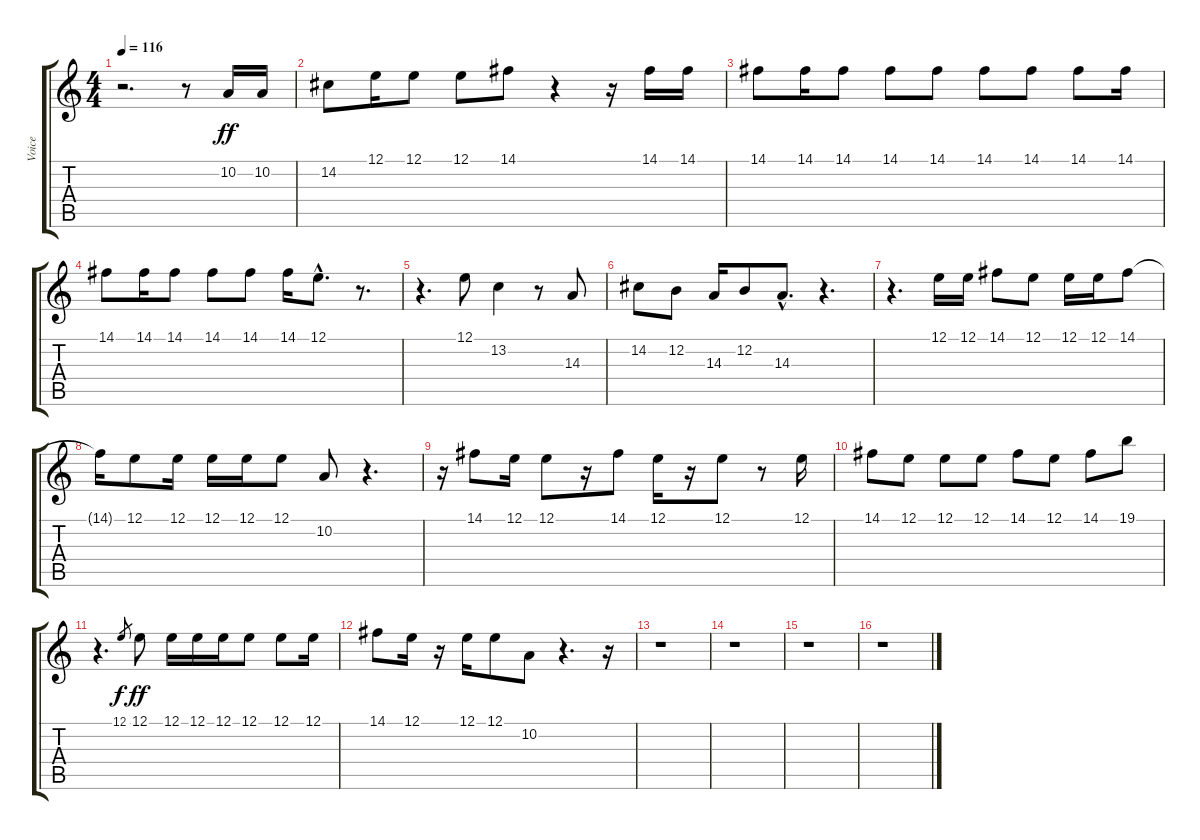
\track ("Voice" "Voice") {instrument trombone}
\staff {score tabs}
\tuning (E4 B3 G3 D3 A2 E2) {hide}
\ts (4 4)
\tempo 116
\clef g2
\ks c
r.2{d dy ff} r.8 10.2.16 10.2.16 |
14.2.8 12.1.16 12.1.8 12.1.8 14.1.8 r.4 r.16 14.1.16 14.1.16 |
14.1.8 14.1.16 14.1.8 14.1.8 14.1.8 14.1.8 14.1.8 14.1.8 14.1.16 |
14.1.8 14.1.16 14.1.8 14.1.8 14.1.8 14.1.16 12.1{hac}.8{d} r.8{d} |
r.4{d} 12.1.8 13.2.4 r.8 14.3.8 |
14.2.8 12.2.8 14.3.16 12.2.8 14.3{hac}.8{d} r.4{d} |
r.4{d} 12.1.16 12.1.16 14.1.8 12.1.8 12.1.16 12.1.16 14.1.8 |
14.1{t}.16 12.1.8 12.1.16 12.1.16 12.1.16 12.1.8 10.2.8 r.4{d} |
r.16 14.1.8 12.1.16 12.1.8 r.16 14.1.8 12.1.16 r.16 12.1.8 r.8 12.1.16 |
14.1.8 12.1.8 12.1.8 12.1.8 14.1.8 12.1.8 14.1.8 19.1.8 |
r.4{d} 12.1.8{gr dy f} 12.1.8{dy ff} 12.1.16 12.1.16 12.1.16 12.1.8 12.1.8 12.1.16 |
14.1.8 12.1.16 r.16 12.1.16 12.1.8 10.2.8 r.4{d} r.16 |
r.1 |
r.1 |
r.1 |
r.1
